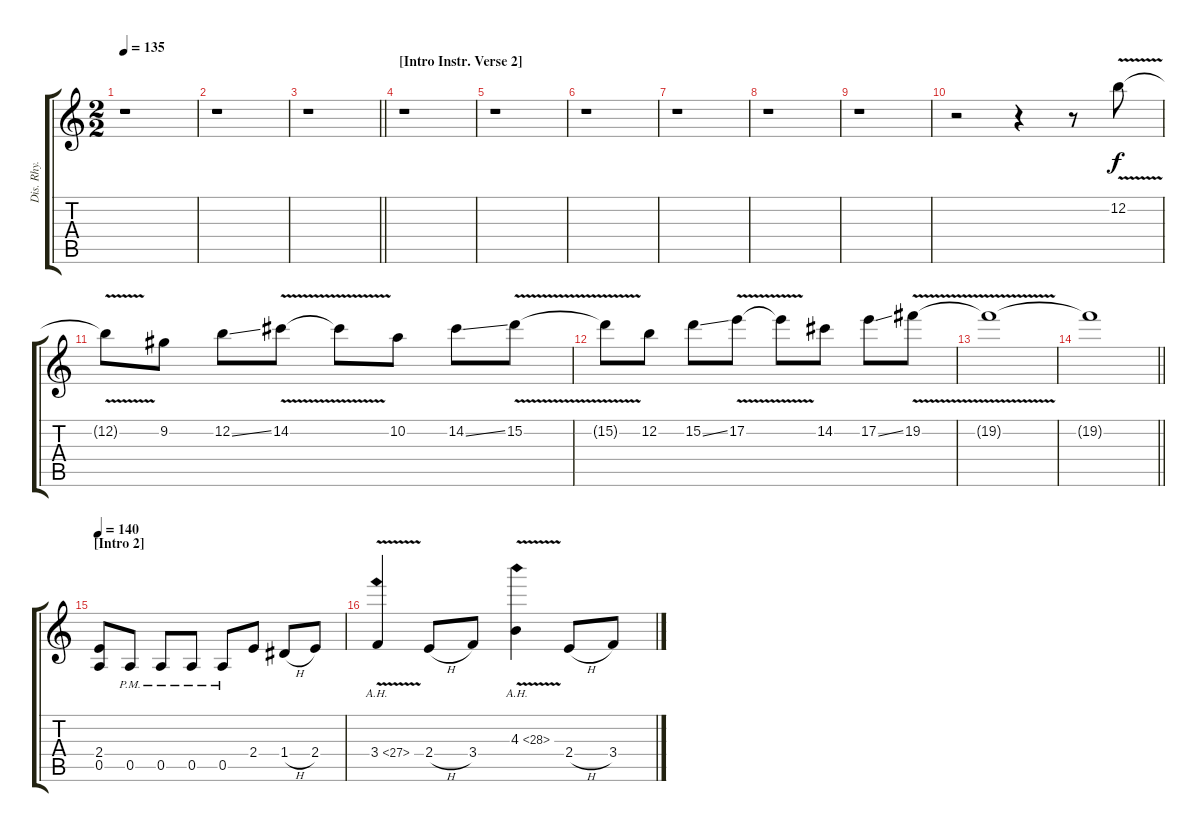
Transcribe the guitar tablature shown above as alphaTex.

\track ("Dis. Rhy." "Dis. Rhy.") {instrument distortionguitar}
\staff {score tabs}
\tuning (E4 B3 G3 D3 A2 E2) {hide}
\ts (2 2)
\tempo 135
\clef g2
\ks c
r.1{dy f} |
r.1 |
\barLineRight lightlight
r.1 |
\section ("" "[Intro Instr. Verse 2]")
r.1 |
r.1 |
r.1 |
r.1 |
r.1 |
r.1 |
r.2 r.4 r.8 12.2{v}.8 |
12.2{t}.8 9.2.8 12.2{ss}.8 14.2{v}.8 14.2{t}.8 10.2.8 14.2{ss}.8 15.2{v}.8 |
15.2{t}.8 12.2.8 15.2{ss}.8 17.2{v}.8 17.2{t}.8 14.2.8 17.2{ss}.8 19.2{v}.8 |
19.2{t}.1 |
\barLineRight lightlight
19.2{t}.1 |
\section ("" "[Intro 2]")
\tempo 140
(2.4 0.5).8{volume 16} 0.5{pm}.8 0.5{pm}.8 0.5{pm}.8 0.5{pm}.8 2.4.8 1.4{h}.8 2.4.8 |
3.4{ah 24 v}.4 2.4{h}.8 3.4.8 4.3{ah 24 v}.4 2.4{h}.8 3.4.8
